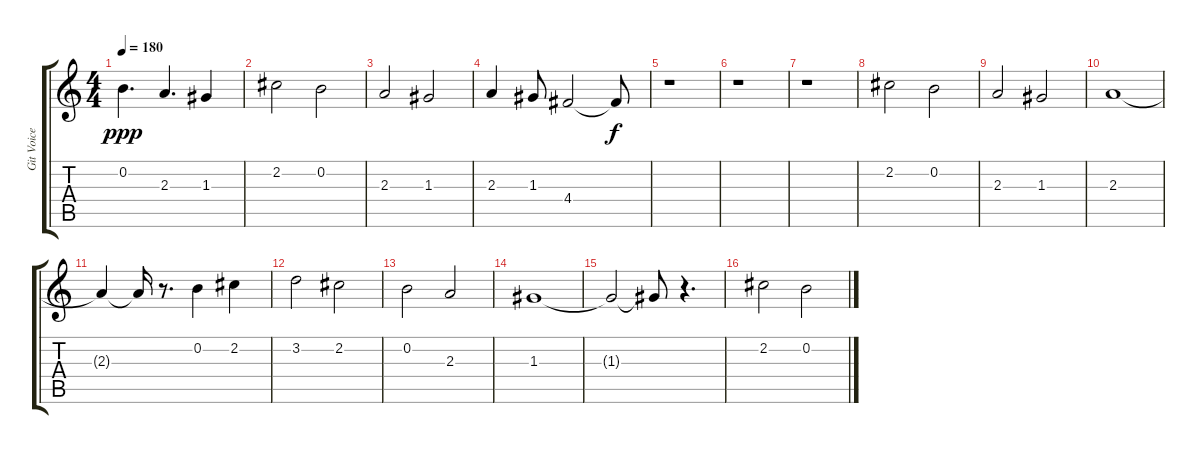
\track ("Git Voice" "Git Voice") {instrument distortionguitar}
\staff {score tabs}
\tuning (E4 B3 G3 D3 A2 E2) {hide}
\ts (4 4)
\tempo 180
\clef g2
\ks c
0.2.4{d dy ppp} 2.3.4{d} 1.3.4 |
2.2.2 0.2.2 |
2.3.2 1.3.2 |
2.3.4 1.3.8 4.4.2 4.4{t}.8{dy f} |
r.1 |
r.1 |
r.1 |
2.2.2 0.2.2 |
2.3.2 1.3.2 |
2.3.1 |
2.3{t}.4 2.3{t}.16 r.8{d} 0.2.4 2.2.4 |
3.2.2 2.2.2 |
0.2.2 2.3.2 |
1.3.1 |
1.3{t}.2 1.3{t}.8 r.4{d} |
2.2.2 0.2.2
